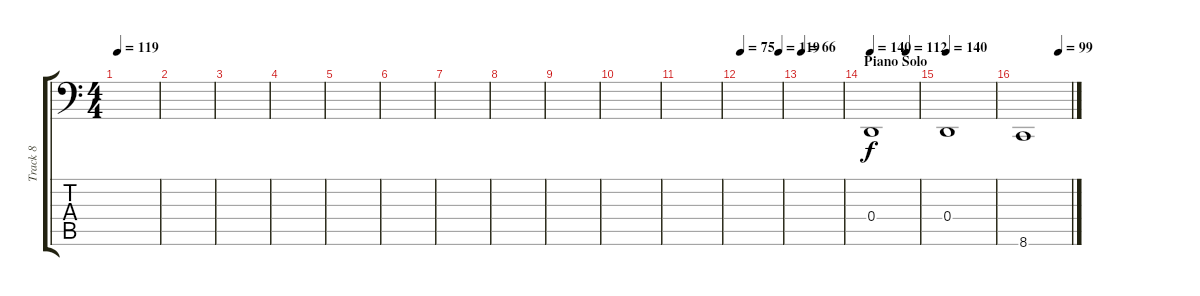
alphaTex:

\track ("Track 8" "Track 8") {instrument acousticgrandpiano}
\staff {score tabs}
\tuning (E3 B2 G2 D2 A1 E1) {hide}
\ts (4 4)
\tempo 119
\clef f4
\ks c
|
|
|
|
|
|
|
|
|
|
|
\tempo 75
\tempo (119 0.9375)
|
\tempo 66
|
\section ("" "Piano Solo")
\tempo 140
\tempo (112 0.75)
0.4.1 |
\tempo 140
0.4.1 |
\tempo (99 0.75)
8.6.1
